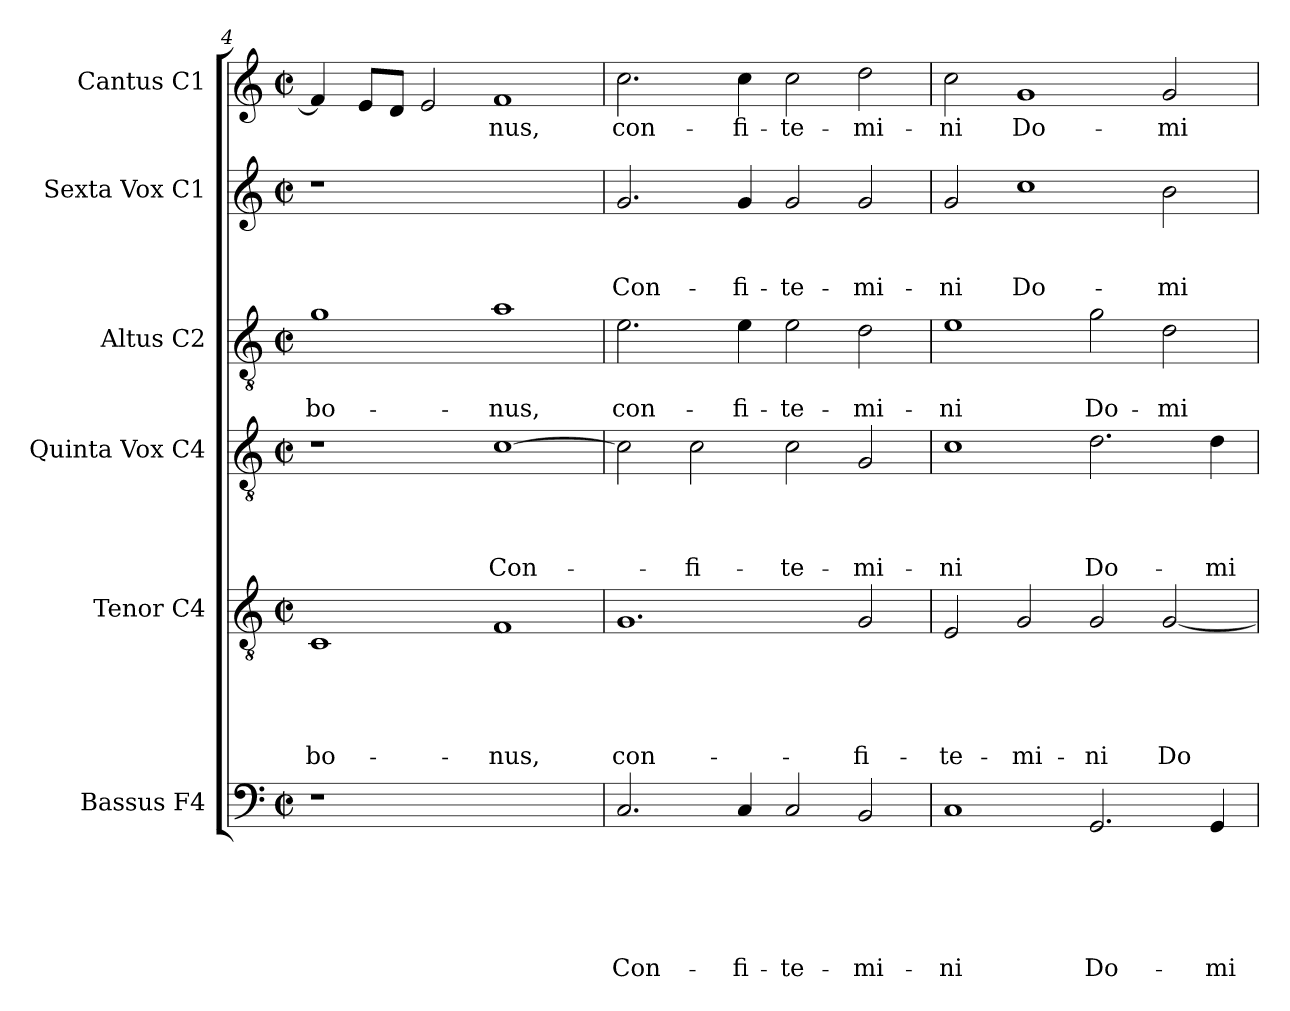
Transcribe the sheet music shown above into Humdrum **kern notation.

**kern	**text	**text	**text	**text	**text	**text	**kern	**text	**text	**text	**text	**text	**kern	**text	**text	**text	**text	**kern	**text	**text	**kern	**text	**text	**text	**kern	**text
*part6	*part6	*part6	*part6	*part6	*part6	*part6	*part5	*part5	*part5	*part5	*part5	*part5	*part4	*part4	*part4	*part4	*part4	*part3	*part3	*part3	*part2	*part2	*part2	*part2	*part1	*part1
*staff6	*staff6	*staff6	*staff6	*staff6	*staff6	*staff6	*staff5	*staff5	*staff5	*staff5	*staff5	*staff5	*staff4	*staff4	*staff4	*staff4	*staff4	*staff3	*staff3	*staff3	*staff2	*staff2	*staff2	*staff2	*staff1	*staff1
*I"Bassus F4	*	*	*	*	*	*	*I"Tenor C4	*	*	*	*	*	*I"Quinta Vox C4	*	*	*	*	*I"Altus C2	*	*	*I"Sexta Vox C1	*	*	*	*I"Cantus C1	*
*I'B	*	*	*	*	*	*	*I'T	*	*	*	*	*	*	*	*	*	*	*I'A	*	*	*	*	*	*	*I'C	*
*clefF4	*	*	*	*	*	*	*clefGv2	*	*	*	*	*	*clefGv2	*	*	*	*	*clefGv2	*	*	*clefG2	*	*	*	*clefG2	*
*k[]	*	*	*	*	*	*	*k[]	*	*	*	*	*	*k[]	*	*	*	*	*k[]	*	*	*k[]	*	*	*	*k[]	*
*C:	*	*	*	*	*	*	*C:	*	*	*	*	*	*C:	*	*	*	*	*C:	*	*	*C:	*	*	*	*C:	*
*M2/2	*	*	*	*	*	*	*M2/2	*	*	*	*	*	*M2/2	*	*	*	*	*M2/2	*	*	*M2/2	*	*	*	*M2/2	*
*met(c|)	*	*	*	*	*	*	*met(c|)	*	*	*	*	*	*met(c|)	*	*	*	*	*met(c|)	*	*	*met(c|)	*	*	*	*met(c|)	*
=4	=4	=4	=4	=4	=4	=4	=4	=4	=4	=4	=4	=4	=4	=4	=4	=4	=4	=4	=4	=4	=4	=4	=4	=4	=4	=4
!	!	!	!	!	!	!	!	!	!	!	!	!LO:LY:b	!	!	!	!	!	!	!	!LO:LY:b	!	!	!	!	!	!
1r	.	.	.	.	.	.	1C	.	.	.	.	bo-	1r	.	.	.	.	1g	.	bo-	1r	.	.	.	4f/]	.
.	.	.	.	.	.	.	.	.	.	.	.	.	.	.	.	.	.	.	.	.	.	.	.	.	8e/L	.
.	.	.	.	.	.	.	.	.	.	.	.	.	.	.	.	.	.	.	.	.	.	.	.	.	8d/J	.
.	.	.	.	.	.	.	.	.	.	.	.	.	.	.	.	.	.	.	.	.	.	.	.	.	2e/	.
!	!	!	!	!	!	!	!	!	!	!	!	!LO:LY:b	!	!	!	!	!LO:LY:b	!	!	!LO:LY:b	!	!	!	!	!	!LO:LY:b
1ryy	.	.	.	.	.	.	1F	.	.	.	.	-nus,	[1c	.	.	.	Con-	1a	.	-nus,	1ryy	.	.	.	1f	-nus,
=5	=5	=5	=5	=5	=5	=5	=5	=5	=5	=5	=5	=5	=5	=5	=5	=5	=5	=5	=5	=5	=5	=5	=5	=5	=5	=5
!	!	!	!	!	!	!LO:LY:b	!	!	!	!	!	!LO:LY:b	!	!	!	!	!	!	!	!LO:LY:b	!	!	!	!LO:LY:b	!	!LO:LY:b
2.C/	.	.	.	.	.	Con-	1.G	.	.	.	.	con-	2c\]	.	.	.	.	2.e\	.	con-	2.g/	.	.	Con-	2.cc\	con-
!	!	!	!	!	!	!	!	!	!	!	!	!	!	!	!	!	!LO:LY:b	!	!	!	!	!	!	!	!	!
.	.	.	.	.	.	.	.	.	.	.	.	.	2c\	.	.	.	-fi-	.	.	.	.	.	.	.	.	.
!	!	!	!	!	!	!LO:LY:b	!	!	!	!	!	!	!	!	!	!	!	!	!	!LO:LY:b	!	!	!	!LO:LY:b	!	!LO:LY:b
4C/	.	.	.	.	.	-fi-	.	.	.	.	.	.	.	.	.	.	.	4e\	.	-fi-	4g/	.	.	-fi-	4cc\	-fi-
!	!	!	!	!	!	!LO:LY:b	!	!	!	!	!	!	!	!	!	!	!LO:LY:b	!	!	!LO:LY:b	!	!	!	!LO:LY:b	!	!LO:LY:b
2C/	.	.	.	.	.	-te-	.	.	.	.	.	.	2c\	.	.	.	-te-	2e\	.	-te-	2g/	.	.	-te-	2cc\	-te-
!	!	!	!	!	!	!LO:LY:b	!	!	!	!	!	!LO:LY:b	!	!	!	!	!LO:LY:b	!	!	!LO:LY:b	!	!	!	!LO:LY:b	!	!LO:LY:b
2BB/	.	.	.	.	.	-mi-	2G/	.	.	.	.	-fi-	2G/	.	.	.	-mi-	2d\	.	-mi-	2g/	.	.	-mi-	2dd\	-mi-
!!LO:LB:g=z
=6	=6	=6	=6	=6	=6	=6	=6	=6	=6	=6	=6	=6	=6	=6	=6	=6	=6	=6	=6	=6	=6	=6	=6	=6	=6	=6
!	!	!	!	!	!	!LO:LY:b	!	!	!	!	!	!LO:LY:b	!	!	!	!	!LO:LY:b	!	!	!LO:LY:b	!	!	!	!LO:LY:b	!	!LO:LY:b
1C	.	.	.	.	.	-ni	2E/	.	.	.	.	-te-	1c	.	.	.	-ni	1e	.	-ni	2g/	.	.	-ni	2cc\	-ni
!	!	!	!	!	!	!	!	!	!	!	!	!LO:LY:b	!	!	!	!	!	!	!	!	!	!	!	!LO:LY:b	!	!LO:LY:b
.	.	.	.	.	.	.	2G/	.	.	.	.	-mi-	.	.	.	.	.	.	.	.	1cc	.	.	Do-	1g	Do-
!	!	!	!	!	!	!LO:LY:b	!	!	!	!	!	!LO:LY:b	!	!	!	!	!LO:LY:b	!	!	!LO:LY:b	!	!	!	!	!	!
2.GG/	.	.	.	.	.	Do-	2G/	.	.	.	.	-ni	2.d\	.	.	.	Do-	2g\	.	Do-	.	.	.	.	.	.
!	!	!	!	!	!	!	!	!	!	!	!	!LO:LY:b	!	!	!	!	!	!	!	!LO:LY:b	!	!	!	!LO:LY:b	!	!LO:LY:b
.	.	.	.	.	.	.	[2G/	.	.	.	.	Do-	.	.	.	.	.	2d\	.	-mi-	2b\	.	.	-mi-	2g/	-mi-
!	!	!	!	!	!	!LO:LY:b	!	!	!	!	!	!	!	!	!	!	!LO:LY:b	!	!	!	!	!	!	!	!	!
4GG/	.	.	.	.	.	-mi-	.	.	.	.	.	.	4d\	.	.	.	-mi-	.	.	.	.	.	.	.	.	.
=	=	=	=	=	=	=	=	=	=	=	=	=	=	=	=	=	=	=	=	=	=	=	=	=	=	=
*-	*-	*-	*-	*-	*-	*-	*-	*-	*-	*-	*-	*-	*-	*-	*-	*-	*-	*-	*-	*-	*-	*-	*-	*-	*-	*-
